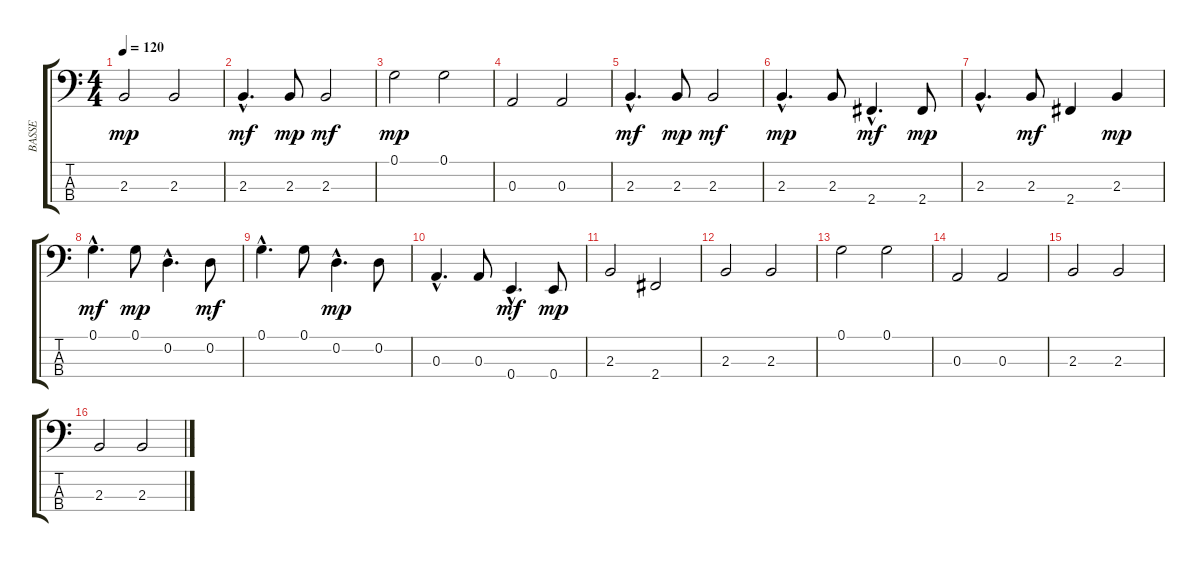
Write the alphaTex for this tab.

\track ("BASSE" "BASSE") {instrument fretlessbass}
\staff {score tabs}
\tuning (G2 D2 A1 E1) {hide}
\ts (4 4)
\tempo 120
\clef f4
\ks c
2.3.2{dy mp} 2.3.2 |
2.3{hac}.4{d dy mf} 2.3.8{dy mp} 2.3.2{dy mf} |
0.1.2{dy mp} 0.1.2 |
0.3.2 0.3.2 |
2.3{hac}.4{d dy mf} 2.3.8{dy mp} 2.3.2{dy mf} |
2.3{hac}.4{d dy mp} 2.3.8 2.4{hac}.4{d dy mf} 2.4.8{dy mp} |
2.3{hac}.4{d} 2.3.8{dy mf} 2.4.4 2.3.4{dy mp} |
0.1{hac}.4{d dy mf} 0.1.8{dy mp} 0.2{hac}.4{d} 0.2.8{dy mf} |
0.1{hac}.4{d} 0.1.8 0.2{hac}.4{d dy mp} 0.2.8 |
0.3{hac}.4{d} 0.3.8 0.4{hac}.4{d dy mf} 0.4.8{dy mp} |
2.3.2 2.4.2 |
2.3.2 2.3.2 |
0.1.2 0.1.2 |
0.3.2 0.3.2 |
2.3.2 2.3.2 |
2.3.2 2.3.2
